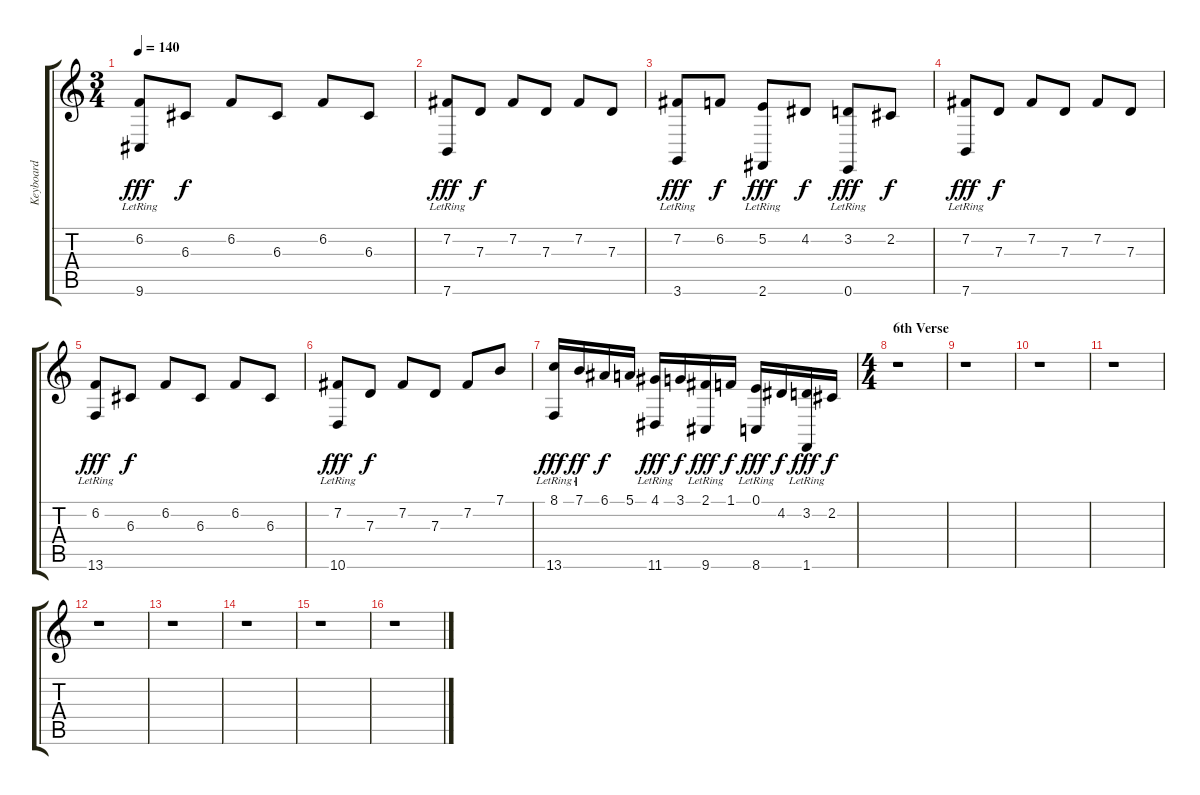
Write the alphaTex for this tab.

\track ("Keyboard" "Keyboard") {instrument stringensemble1}
\staff {score tabs}
\tuning (E4 B3 G3 D3 A2 E2) {hide}
\ts (3 4)
\tempo 140
\clef g2
\ks c
(6.2 9.6{lr}).8{dy fff} 6.3.8{dy f} 6.2.8 6.3.8 6.2.8 6.3.8 |
(7.2 7.6{lr}).8{dy fff} 7.3.8{dy f} 7.2.8 7.3.8 7.2.8 7.3.8 |
(7.2 3.6{lr}).8{dy fff} 6.2.8{dy f} (5.2 2.6{lr}).8{dy fff} 4.2.8{dy f} (3.2 0.6{lr}).8{dy fff} 2.2.8{dy f} |
(7.2 7.6{lr}).8{dy fff} 7.3.8{dy f} 7.2.8 7.3.8 7.2.8 7.3.8 |
(6.2 13.6{lr}).8{dy fff} 6.3.8{dy f} 6.2.8 6.3.8 6.2.8 6.3.8 |
(7.2 10.6{lr}).8{dy fff} 7.3.8{dy f} 7.2.8 7.3.8 7.2.8 7.1.8 |
(8.1{lr} 13.6{lr}).16{dy fff} 7.1{lr}.16{dy ff} 6.1.16{dy f} 5.1.16 (4.1 11.6{lr}).16{dy fff} 3.1.16{dy f} (2.1 9.6{lr}).16{dy fff} 1.1.16{dy f} (0.1 8.6{lr}).16{dy fff} 4.2.16{dy f} (3.2 1.6{lr}).16{dy fff} 2.2.16{dy f} |
\ts (4 4)
\section ("" "6th Verse")
r.1 |
r.1 |
r.1 |
r.1 |
r.1 |
r.1 |
r.1 |
r.1 |
r.1
